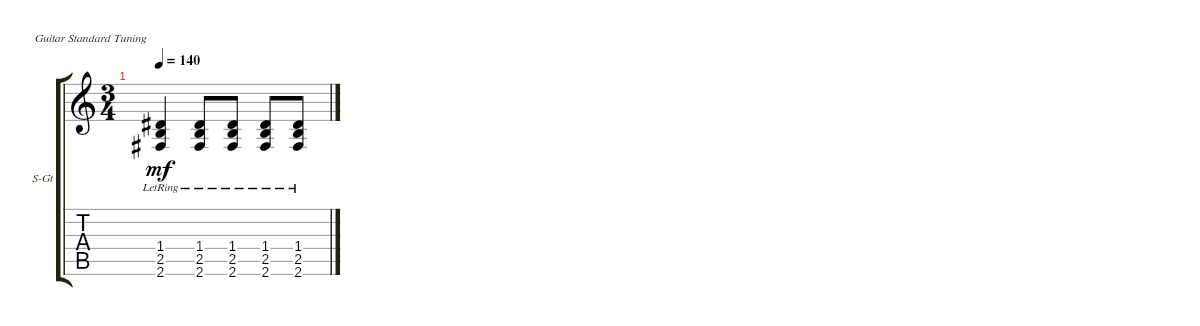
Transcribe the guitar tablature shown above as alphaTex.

\defaultSystemsLayout 4
\bracketExtendMode groupsimilarinstruments
\firstSystemTrackNameOrientation horizontal
\otherSystemsTrackNameOrientation horizontal
\track ("Steel Guitar" "S-Gt") {instrument acousticguitarsteel}
\staff {score tabs}
\tuning (E4 B3 G3 D3 A2 E2)
\ts (3 4)
\tempo 140
\clef g2
\ks c
(1.4{lr} 2.6 2.5).4{dy mf} (1.4{lr} 2.6 2.5).8 (1.4{lr} 2.6 2.5).8 (1.4{lr} 2.6 2.5).8 (1.4{lr} 2.6 2.5).8
